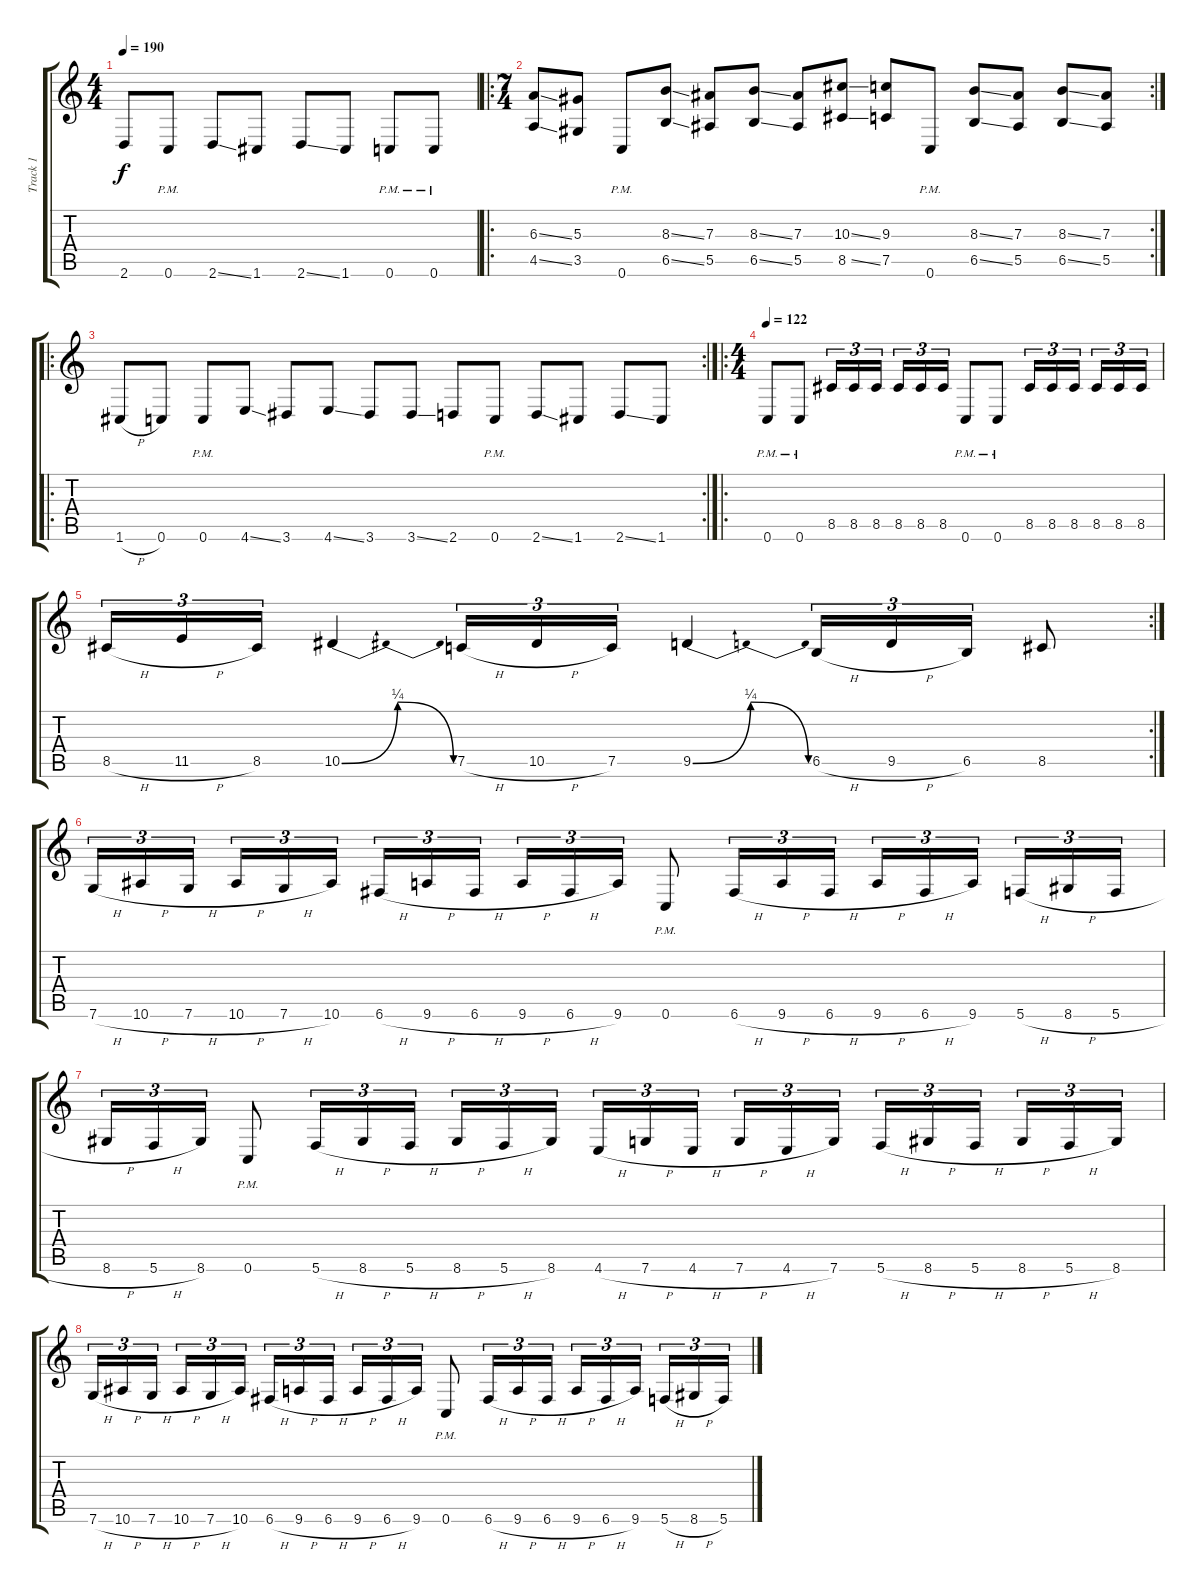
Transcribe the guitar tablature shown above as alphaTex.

\track ("Track 1" "Track 1") {instrument distortionguitar}
\staff {score tabs}
\tuning (C4 G3 Eb3 Bb2 F2 C2) {hide}
\ts (4 4)
\tempo 190
\clef g2
\ks c
2.6.8{dy f} 0.6{pm}.8 2.6{ss}.8 1.6.8 2.6{ss}.8 1.6.8 0.6{pm}.8 0.6{pm}.8 |
\ro
\rc 2
\ts (7 4)
(6.3{ss} 4.5{ss}).8 (5.3 3.5).8 0.6{pm}.8 (8.3{ss} 6.5{ss}).8 (7.3 5.5).8 (8.3{ss} 6.5{ss}).8 (7.3 5.5).8 (10.3{ss} 8.5{ss}).8 (9.3 7.5).8 0.6{pm}.8 (8.3{ss} 6.5{ss}).8 (7.3 5.5).8 (8.3{ss} 6.5{ss}).8 (7.3 5.5).8 |
\ro
\rc 2
1.6{h}.8 0.6.8 0.6{pm}.8 4.6{ss}.8 3.6.8 4.6{ss}.8 3.6.8 3.6{ss}.8 2.6.8 0.6{pm}.8 2.6{ss}.8 1.6.8 2.6{ss}.8 1.6.8 |
\ro
\ts (4 4)
\tempo 122
0.6{pm}.8 0.6{pm}.8 8.5.16{tu (3 2)} 8.5.16{tu (3 2)} 8.5.16{tu (3 2)} 8.5.16{tu (3 2)} 8.5.16{tu (3 2)} 8.5.16{tu (3 2)} 0.6{pm}.8 0.6{pm}.8 8.5.16{tu (3 2)} 8.5.16{tu (3 2)} 8.5.16{tu (3 2)} 8.5.16{tu (3 2)} 8.5.16{tu (3 2)} 8.5.16{tu (3 2)} |
\rc 2
8.5{h}.16{tu (3 2)} 11.5{h}.16{tu (3 2)} 8.5.16{tu (3 2)} 10.5{be (bendrelease 0 0 30 1 30 1 60 0)}.4 7.5{h}.16{tu (3 2)} 10.5{h}.16{tu (3 2)} 7.5.16{tu (3 2)} 9.5{be (bendrelease 0 0 30 1 30 1 60 0)}.4 6.5{h}.16{tu (3 2)} 9.5{h}.16{tu (3 2)} 6.5.16{tu (3 2)} 8.5.8 |
7.6{h}.16{tu (3 2)} 10.6{h}.16{tu (3 2)} 7.6{h}.16{tu (3 2)} 10.6{h}.16{tu (3 2)} 7.6{h}.16{tu (3 2)} 10.6.16{tu (3 2)} 6.6{h}.16{tu (3 2)} 9.6{h}.16{tu (3 2)} 6.6{h}.16{tu (3 2)} 9.6{h}.16{tu (3 2)} 6.6{h}.16{tu (3 2)} 9.6.16{tu (3 2)} 0.6{pm}.8 6.6{h}.16{tu (3 2)} 9.6{h}.16{tu (3 2)} 6.6{h}.16{tu (3 2)} 9.6{h}.16{tu (3 2)} 6.6{h}.16{tu (3 2)} 9.6.16{tu (3 2)} 5.6{h}.16{tu (3 2)} 8.6{h}.16{tu (3 2)} 5.6{h}.16{tu (3 2)} |
8.6{h}.16{tu (3 2)} 5.6{h}.16{tu (3 2)} 8.6.16{tu (3 2)} 0.6{pm}.8 5.6{h}.16{tu (3 2)} 8.6{h}.16{tu (3 2)} 5.6{h}.16{tu (3 2)} 8.6{h}.16{tu (3 2)} 5.6{h}.16{tu (3 2)} 8.6.16{tu (3 2)} 4.6{h}.16{tu (3 2)} 7.6{h}.16{tu (3 2)} 4.6{h}.16{tu (3 2)} 7.6{h}.16{tu (3 2)} 4.6{h}.16{tu (3 2)} 7.6.16{tu (3 2)} 5.6{h}.16{tu (3 2)} 8.6{h}.16{tu (3 2)} 5.6{h}.16{tu (3 2)} 8.6{h}.16{tu (3 2)} 5.6{h}.16{tu (3 2)} 8.6.16{tu (3 2)} |
7.6{h}.16{tu (3 2)} 10.6{h}.16{tu (3 2)} 7.6{h}.16{tu (3 2)} 10.6{h}.16{tu (3 2)} 7.6{h}.16{tu (3 2)} 10.6.16{tu (3 2)} 6.6{h}.16{tu (3 2)} 9.6{h}.16{tu (3 2)} 6.6{h}.16{tu (3 2)} 9.6{h}.16{tu (3 2)} 6.6{h}.16{tu (3 2)} 9.6.16{tu (3 2)} 0.6{pm}.8 6.6{h}.16{tu (3 2)} 9.6{h}.16{tu (3 2)} 6.6{h}.16{tu (3 2)} 9.6{h}.16{tu (3 2)} 6.6{h}.16{tu (3 2)} 9.6.16{tu (3 2)} 5.6{h}.16{tu (3 2)} 8.6{h}.16{tu (3 2)} 5.6{h}.16{tu (3 2)}
